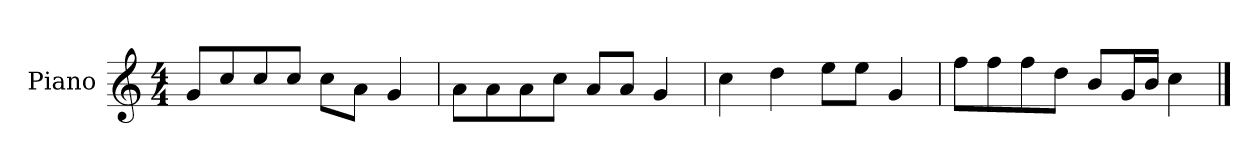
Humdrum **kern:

**kern
*part1
*staff1
*I"Piano
*I'P-no
*clefG2
*k[]
*M4/4
*MM90
=1
8g/L
8cc/
8cc/
8cc/J
8cc\L
8a\J
4g/
=2
8a\L
8a\
8a\
8cc\J
8a/L
8a/J
4g/
=3
4cc\
4dd\
8ee\L
8ee\J
4g/
=4
8ff\L
8ff\
8ff\
8dd\J
8b/L
16g/L
16b/JJ
4cc\
==
*-
